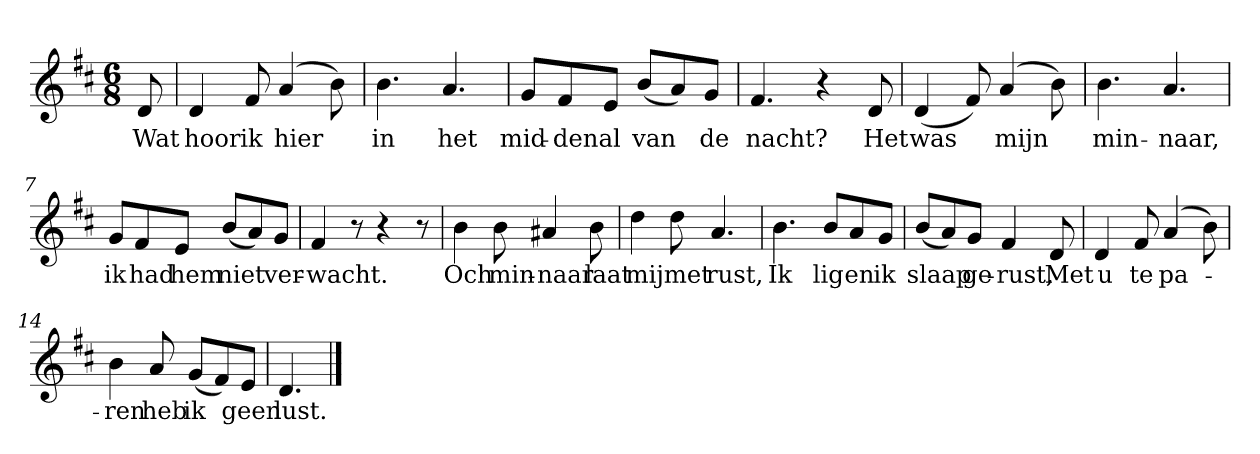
**kern	**text
*part1	*part1
*staff1	*staff1
*clefG2	*
*k[f#c#]	*
*D:	*
*M6/8	*
*MM120	*
=	=
8d	Wat
=1	=1
4d	hoor
8f#	ik
(4a	hier
8b)	.
=2	=2
4.b	in
4.a	het
=3	=3
8g/L	mid-
8f#/	-den
8e/J	al
(8b/L	van
8a/)	.
8g/J	de
=4	=4
4.f#	nacht?
4r	.
8d	Het
=5	=5
(4d	was
8f#)	.
(4a	mijn
8b)	.
=6	=6
4.b	min-
4.a	-naar,
=7	=7
8g/L	ik
8f#/	had
8e/J	hem
(8b/L	niet
8a/)	.
8g/J	ver-
=8	=8
4f#	-wacht.
8r	.
4r	.
8r	.
=9	=9
4b	Och
8b	min-
4a#X	-naar
8b	laat
=10	=10
4dd	mij
8dd	met
4.a	rust,
=11	=11
4.b	Ik
8b/L	lig
8a/	en
8g/J	ik
=12	=12
(8b/L	slaap
8a/)	.
8g/J	ge-
4f#	-rust,
8d	Met
=13	=13
4d	u
8f#	te
(4a	pa-
8b)	.
=14	=14
4b	-ren
8a	heb
(8g/L	ik
8f#/)	.
8e/J	geen
=15	=15
4.d	lust.
==	==
*-	*-
